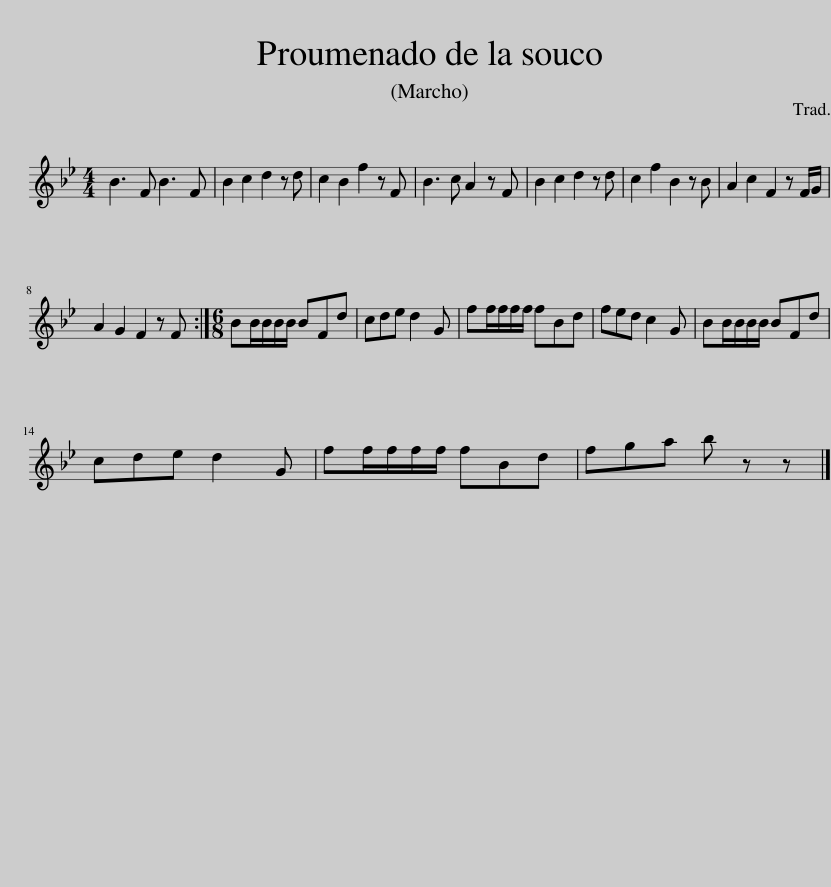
X:1
L:1/8
M:4/4
I:linebreak $
K:Bb
V:1 treble
V:1
 B3 F B3 F | B2 c2 d2 z d | c2 B2 f2 z F | B3 c A2 z F | B2 c2 d2 z d | %5
 c2 f2 B2 z B | A2 c2 F2 z F/G/ |$ A2 G2 F2 z F :|[M:6/8] BB/B/B/B/ BFd | cde d2 G | %10
 ff/f/f/f/ fBd | fed c2 G | BB/B/B/B/ BFd |$ cde d2 G | ff/f/f/f/ fBd | %15
 fga b z z |] %16
